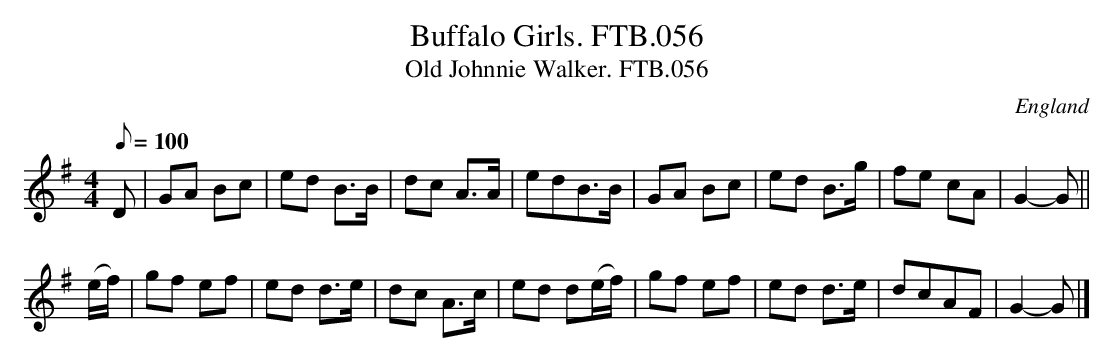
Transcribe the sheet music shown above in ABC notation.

X:1
T:Buffalo Girls. FTB.056
T:Old Johnnie Walker. FTB.056
M:4/4
Q:100
O:England
K:G
D|GA Bc|ed B>B|dc A>A|edB>B|GA Bc|ed B>g|fe cA|G2-G||
(e/f/)|gf ef|ed d>e|dc A>c|ed d(e/f/)|gf ef|ed d>e|dcAF|G2-G|]
